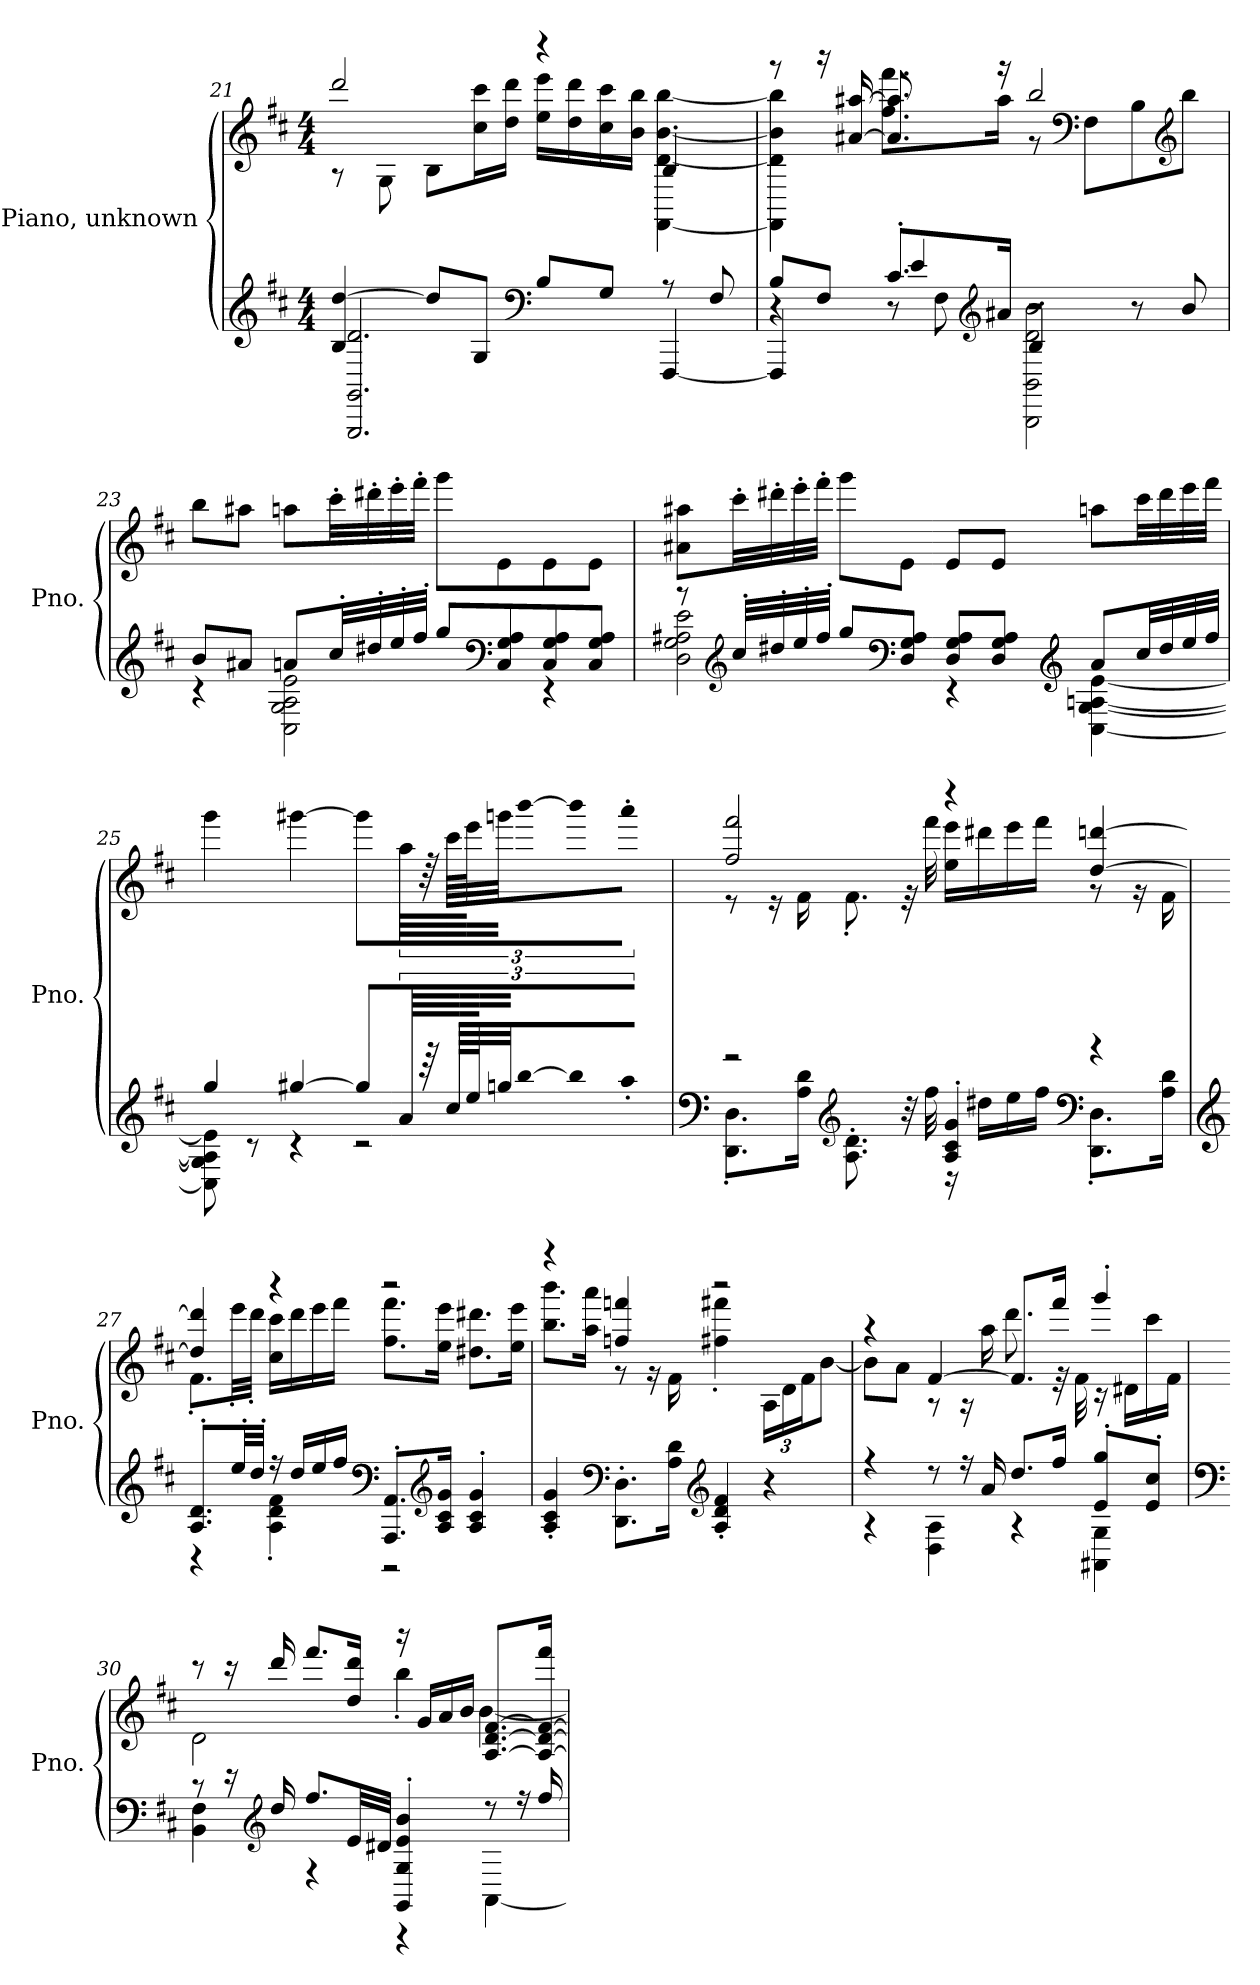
**kern	**kern
*part1	*part1
*staff2	*staff1
*I"Piano, unknown	*
*I'Pno.	*
!!LO:LB:g=z
*clefG2	*clefG2
*k[f#c#]	*k[f#c#]
*M4/4	*M4/4
=21	=21
*^	*^
4B/ [4dd/	2.GGG/ 2.GG/ 2.d/	2ddd/	8r
.	.	.	8G\
8dd/L]	.	.	8B\L
8G/J	.	.	16cc#\ 16ccc#\L
.	.	.	16dd\ 16ddd\JJ
*clefF4	*	*	*
8B/L	.	4r	16ee\ 16eee\LL
.	.	.	16dd\ 16ddd\
8G/J	.	.	16cc#\ 16ccc#\
.	.	.	16b\ 16bb\JJ
8r	[4FFF#/	4B'/	[4FF#\ [4d\ [4b\ [4bb\
8F#/	.	.	.
=22	=22	=22	=22
*	*^	*	*
8B/L	4r	4FFF#/]	8r	4FF#\] 4d\] 4b\] 4bb\]
8F#/J	.	.	16r	.
.	.	.	[16a#X/ [16aa#X/	.
8.c#'/L	8r	4e/	8.a#/] 8.aa#/]	8.ff#\ 8.fff#\L
.	8F#\	.	.	.
*clefG2	*	*	*	*
16a#X/Jk	.	.	16r	16aa#\Jk
4B'/	2BBB\ 2BB\ 2d\ 2b\	2r	2bb/	8r
*	*	*	*clefF4	*
.	.	.	.	8F#\L
8r	.	.	.	8B\
*	*	*	*clefG2	*
8b/	.	.	.	8bb\J
*	*v	*v	*	*
*	*	*v	*v
!!LO:LB:g=z
=23	=23	=23
8b/L	4r	8bb\L
8a#X/J	.	8aa#X\J
8an/L	2C#\ 2G\ 2A\ 2e\	8aan\L
32cc#'/LL	.	32ccc#'\LL
32dd#X'/	.	32ddd#X'\
32ee'/	.	32eee'\
32ff#'/JJJ	.	32fff#'\JJJ
8gg/L	.	8ggg\L
*clefF4	*	*
8C#/ 8G/ 8A/	.	8e\
8C#/ 8G/ 8A/	4r	8e\
8C#/ 8G/ 8A/J	.	8e\J
!!LO:PB:g=z
=24	=24	=24
8r	2D\ 2G\ 2A#X\ 2e\	8a#X\ 8aa#X\L
*clefG2	*	*
32cc#'/LLL	.	32ccc#'\LL
32dd#X'/	.	32ddd#X'\
32ee'/	.	32eee'\
32ff#'/JJJ	.	32fff#'\JJJ
8gg/L	.	8ggg\L
*clefF4	*	*
8D/ 8G/ 8A#/J	.	8e\J
8D/ 8G/ 8A#/L	4r	8e/L
8D/ 8G/ 8A#/J	.	8e/J
*clefG2	*	*
8a/L	[4C#\ [4G\ [4An\ [4e\	8aan\L
32cc#/LL	.	32ccc#\LL
32dd#/	.	32ddd#\
32ee/	.	32eee\
32ff#/JJJ	.	32fff#\JJJ
=25	=25	=25
4gg/	8C#\] 8G\] 8A\] 8e\]	4ggg\
.	8r	.
[4gg#X/	4r	[4ggg#X\
8gg#/L]	2r	8ggg#\L]
96a/Jkkk	.	96aa\Jkkk
96r	.	96r
96cc#/LLLL	.	96ccc#\LLLL
*Xbrackettup	*	*Xbrackettup
96ee/J	.	96eee\J
48ggn/J	.	48gggn\J
[16bb/J	.	[16bbb\J
8bb/]	.	8bbb\]
8aa'/J	.	8aaa'\J
!!LO:LB:g=z
=26	=26	=26
*clefF4	*	*
*	*	*^
2r	8.DD\' 8.D\'L	2ff#/ 2fff#/	8r
.	.	.	16r
.	16A\ 16d\Jk	.	16f#\
*clefG2	*	*	*
.	8.A\' 8.d\'	.	8.f#'\
.	32r	.	32r
.	32ff#\	.	32fff#\
4A/' 4c#/' 4g/'	16r	4r	16ee\ 16eee\LL
.	16dd#X\LL	.	16ddd#X\
.	16ee\	.	16eee\
.	16ff#\JJ	.	16fff#\JJ
*clefF4	*	*	*
4r	8.DD\' 8.D\'L	[4dd/ [4dddn/	8r
.	.	.	16r
.	16A\ 16d\Jk	.	16f#\
=27	=27	=27	=27
*clefG2	*	*	*
8.A/' 8.d/'L	4r	4dd/] 4ddd/]	8.f#'\L
32ee'/LL	.	.	32eee'\LL
32dd'/JJJ	.	.	32ddd'\JJJ
16r	4A\' 4d\' 4f#\'	4r	16cc#\ 16ccc#\LL
16dd/LL	.	.	16ddd\
16ee/	.	.	16eee\
16ff#/JJ	.	.	16fff#\JJ
*clefF4	*	*	*
8.AAA/' 8.AA/'L	2r	2r	8.ff#\ 8.fff#\L
*clefG2	*	*	*
16A/ 16c#/ 16g/Jk	.	.	16ee\ 16eee\Jk
4A/' 4c#/' 4g/'	.	.	8.dd#X\ 8.ddd#X\L
.	.	.	16ee\ 16eee\Jk
*v	*v	*	*
!!LO:LB:g=z	!!
=28	=28	=28
4A/' 4c#/' 4g/'	4r	8.bb\ 8.bbb\L
.	.	16aa\ 16aaa\Jk
*clefF4	*	*
8.DD\' 8.D\'L	4ffn/ 4fffn/	8r
.	.	16r
16A\ 16d\Jk	.	16f#\
*clefG2	*	*
4A/' 4d/' 4f#/'	2r	4ff#X\' 4fff#X\'
4r	.	24A\LL
.	.	24d\
.	.	24f#\J
.	.	[8b\J
=29	=29	=29
*^	*	*
4r	4r	4r	8b\L]
.	.	.	8a\J
8r	4D\ 4A\	[4f#/	8r
16r	.	.	16r
16a/	.	.	16aa\
8.dd/L	4r	8.f#/L]	8.ddd\
16ff#/Jk	.	16fff#/Jk	32r
.	.	.	32f#\
8e/' 8gg/'L	4AA#X\ 4G\	4ggg'/	16r
.	.	.	16d#X\LL
8e/' 8cc#/'J	.	.	16ccc#\
.	.	.	16f#\JJ
!!LO:LB:g=z	!!
=30	=30	=30	=30
*clefF4	*	*	*
8r	4BB\ 4F#\	8r	2d\
16r	.	16r	.
*clefG2	*	*	*
16dd/	.	16ddd/	.
8.ff#/L	4r	8.fff#/L	.
32e/LL	.	16dd/ 16ddd/Jk	.
32d#X/JJJ	.	.	.
4GG/' 4G/' 4e/' 4b/'	4r	16r	4bb'\
.	.	16g/LL	.
.	.	16a/	.
.	.	16b/JJ	.
8r	[4AA\	[8.A/ [8.d/ [8.f#/L	[4b\
16r	.	.	.
16ff#/	.	16A/_ 16d/_ 16f#/_ 16fff#/Jk	.
*v	*v	*	*
*	*v	*v
=	=
*-	*-
